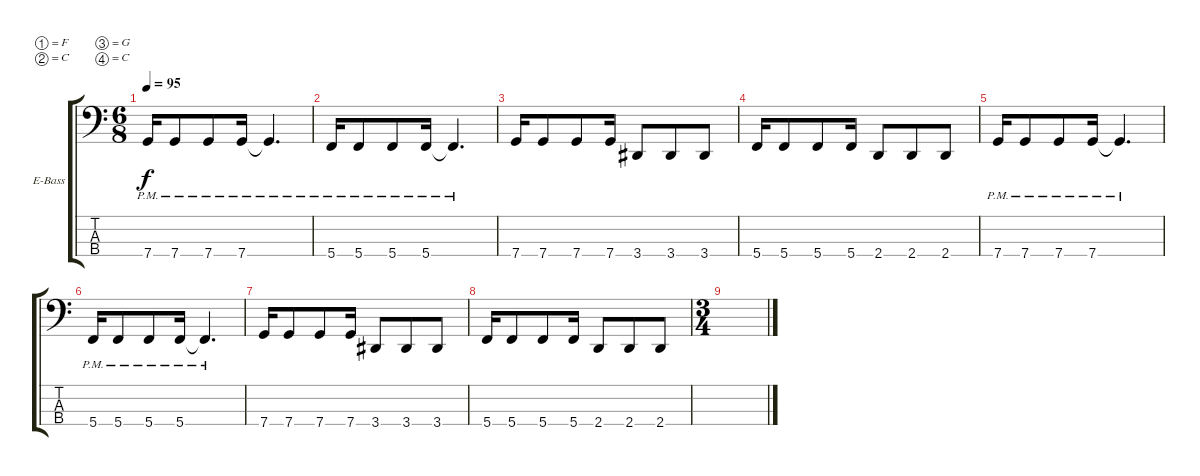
\defaultSystemsLayout 4
\bracketExtendMode groupsimilarinstruments
\firstSystemTrackNameOrientation horizontal
\otherSystemsTrackNameOrientation horizontal
\track ("Erzan" "E-Bass") {instrument electricbassfinger}
\staff {score tabs}
\tuning (F2 C2 G1 C1)
\ts (6 8)
\tempo 95
\clef f4
\scale
0.487395
\ks c
7.4{pm}.16{dy f} 7.4{pm}.8 7.4{pm}.8 7.4{pm}.16 7.4{pm t}.4{d} |
\scale
0.256303 5.4{pm}.16 5.4{pm}.8 5.4{pm}.8 5.4{pm}.16 5.4{pm t}.4{d} |
\scale
0.333333 7.4.16 7.4.8 7.4.8 7.4.16 3.4.8 3.4.8 3.4.8 |
\scale
0.333333 5.4.16 5.4.8 5.4.8 5.4.16 2.4.8 2.4.8 2.4.8 |
\scale
0.333333 7.4{pm}.16 7.4{pm}.8 7.4{pm}.8 7.4{pm}.16 7.4{pm t}.4{d} |
\scale
0.333333 5.4{pm}.16 5.4{pm}.8 5.4{pm}.8 5.4{pm}.16 5.4{pm t}.4{d} |
\scale
0.333333 7.4.16 7.4.8 7.4.8 7.4.16 3.4.8 3.4.8 3.4.8 |
\scale
0.333333 5.4.16 5.4.8 5.4.8 5.4.16 2.4.8 2.4.8 2.4.8 |
\ts (3 4)
|
\scale
0.395904 |
\scale
0.208191 |
\scale
0.333333 |
\scale
0.333333 |
\scale
0.333333 |
\scale
0.333333 |
\scale
0.333333
